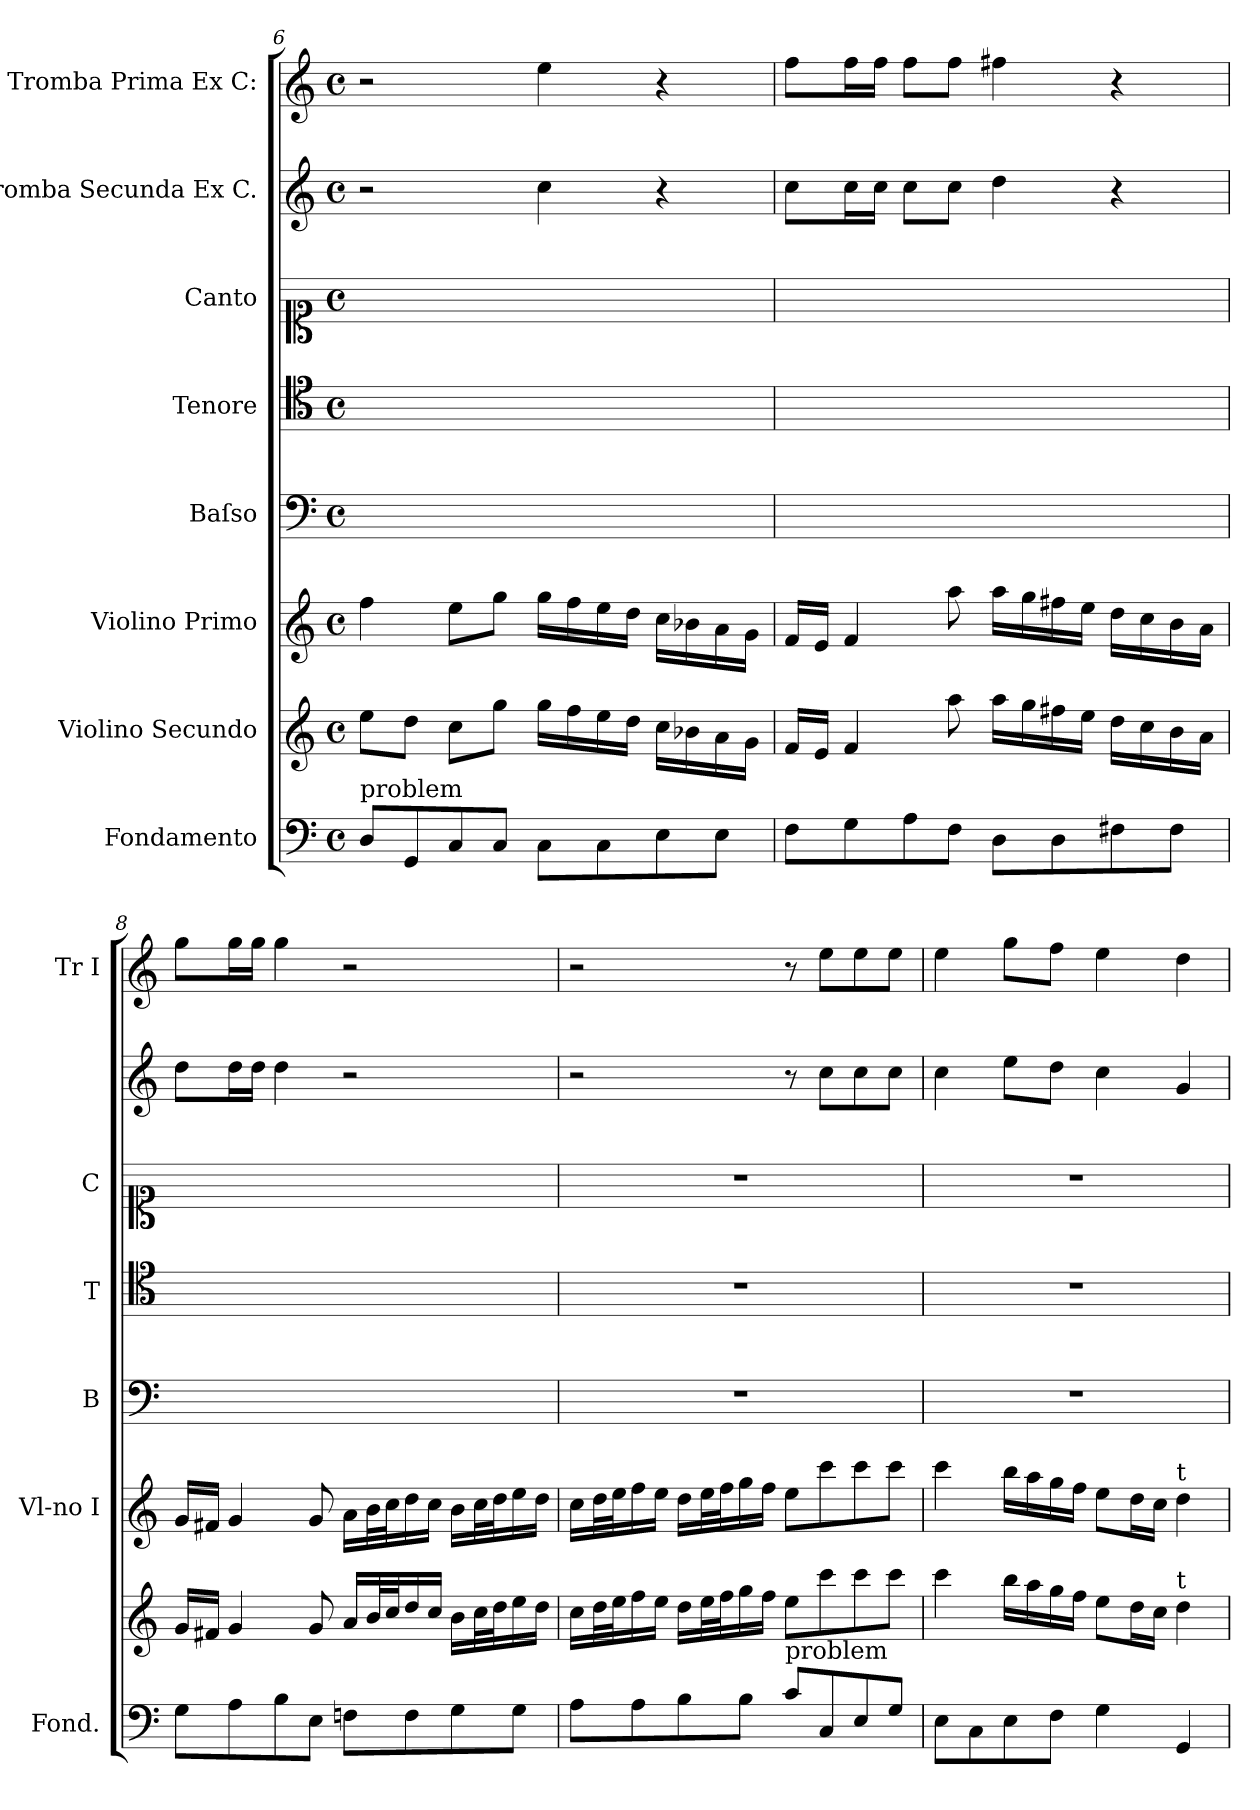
**kern	**kern	**kern	**kern	**kern	**kern	**kern	**kern
*part8	*part7	*part6	*part5	*part4	*part3	*part2	*part1
*staff8	*staff7	*staff6	*staff5	*staff4	*staff3	*staff2	*staff1
*I"Fondamento	*I"Violino Secundo	*I"Violino Primo	*I"Baſso	*I"Tenore	*I"Canto	*I"Tromba Secunda Ex C.	*I"Tromba Prima Ex C:
*I'Fond.	*	*I'Vl-no I	*I'B	*I'T	*I'C	*	*I'Tr I
*clefF4	*clefG2	*clefG2	*clefF4	*clefC4	*clefC1	*clefG2	*clefG2
*k[]	*k[]	*k[]	*k[]	*k[]	*k[]	*k[]	*k[]
*C:	*C:	*C:	*C:	*C:	*C:	*C:	*C:
*M4/4	*M4/4	*M4/4	*M4/4	*M4/4	*M4/4	*M4/4	*M4/4
*met(c)	*met(c)	*met(c)	*met(c)	*met(c)	*met(c)	*met(c)	*met(c)
=6	=6	=6	=6	=6	=6	=6	=6
!LO:TX:a:t=problem	!	!	!	!	!	!	!
8D\L	8ee\L	4ff\	1ryy	1ryy	1ryy	2r	2r
8GG/	8dd\J	.	.	.	.	.	.
8C/	8cc\L	8ee\L	.	.	.	.	.
8C/J	8gg\J	8gg\J	.	.	.	.	.
8C\L	16gg\LL	16gg\LL	.	.	.	4cc\	4ee\
.	16ff\	16ff\	.	.	.	.	.
8C\	16ee\	16ee\	.	.	.	.	.
.	16dd\JJ	16dd\JJ	.	.	.	.	.
8E\	16cc\LL	16cc\LL	.	.	.	4r	4r
.	16b-X\	16b-X\	.	.	.	.	.
8E\J	16a\	16a\	.	.	.	.	.
.	16g\JJ	16g\JJ	.	.	.	.	.
=7	=7	=7	=7	=7	=7	=7	=7
8F\L	16f/LL	16f/LL	1ryy	1ryy	1ryy	8cc\L	8ff\L
.	16e/JJ	16e/JJ	.	.	.	.	.
8G\	4f/	4f/	.	.	.	16cc\L	16ff\L
.	.	.	.	.	.	16cc\JJ	16ff\JJ
8A\	.	.	.	.	.	8cc\L	8ff\L
8F\J	8aa\	8aa\	.	.	.	8cc\J	8ff\J
8D\L	16aa\LL	16aa\LL	.	.	.	4dd\	4ff#X\
.	16gg\	16gg\	.	.	.	.	.
8D\	16ff#X\	16ff#X\	.	.	.	.	.
.	16ee\JJ	16ee\JJ	.	.	.	.	.
8F#X\	16dd\LL	16dd\LL	.	.	.	4r	4r
.	16cc\	16cc\	.	.	.	.	.
8F#\J	16b\	16b\	.	.	.	.	.
.	16a\JJ	16a\JJ	.	.	.	.	.
=8	=8	=8	=8	=8	=8	=8	=8
8G\L	16g/LL	16g/LL	1ryy	1ryy	1ryy	8dd\L	8gg\L
.	16f#X/JJ	16f#X/JJ	.	.	.	.	.
8A\	4g/	4g/	.	.	.	16dd\L	16gg\L
.	.	.	.	.	.	16dd\JJ	16gg\JJ
8B\	.	.	.	.	.	4dd\	4gg\
8E\J	8g/	8g/	.	.	.	.	.
8Fn\L	16a/LL	16a\LL	.	.	.	2r	2r
.	32b/L	32b\L	.	.	.	.	.
.	32cc/J	32cc\J	.	.	.	.	.
8F\	16dd/	16dd\	.	.	.	.	.
.	16cc/JJ	16cc\JJ	.	.	.	.	.
8G\	16b\LL	16b\LL	.	.	.	.	.
.	32cc\L	32cc\L	.	.	.	.	.
.	32dd\J	32dd\J	.	.	.	.	.
8G\J	16ee\	16ee\	.	.	.	.	.
.	16dd\JJ	16dd\JJ	.	.	.	.	.
=9	=9	=9	=9	=9	=9	=9	=9
8A\L	16cc\LL	16cc\LL	1r	1r	1r	2r	2r
.	32dd\L	32dd\L	.	.	.	.	.
.	32ee\J	32ee\J	.	.	.	.	.
8A\	16ff\	16ff\	.	.	.	.	.
.	16ee\JJ	16ee\JJ	.	.	.	.	.
8B\	16dd\LL	16dd\LL	.	.	.	.	.
.	32ee\L	32ee\L	.	.	.	.	.
.	32ff\J	32ff\J	.	.	.	.	.
8B\J	16gg\	16gg\	.	.	.	.	.
.	16ff\JJ	16ff\JJ	.	.	.	.	.
!LO:TX:a:t=problem	!	!	!	!	!	!	!
8c\L	8ee\L	8ee\L	.	.	.	8r	8r
8C/	8ccc\	8ccc\	.	.	.	8cc\L	8ee\L
8E/	8ccc\	8ccc\	.	.	.	8cc\	8ee\
8G/J	8ccc\J	8ccc\J	.	.	.	8cc\J	8ee\J
=10	=10	=10	=10	=10	=10	=10	=10
8E\L	4ccc\	4ccc\	1r	1r	1r	4cc\	4ee\
8C\	.	.	.	.	.	.	.
8E\	16bb\LL	16bb\LL	.	.	.	8ee\L	8gg\L
.	16aa\	16aa\	.	.	.	.	.
8F\J	16gg\	16gg\	.	.	.	8dd\J	8ff\J
.	16ff\JJ	16ff\JJ	.	.	.	.	.
4G\	8ee\L	8ee\L	.	.	.	4cc\	4ee\
.	16dd\L	16dd\L	.	.	.	.	.
.	16cc\JJ	16cc\JJ	.	.	.	.	.
!	!	!LO:TX:a:t=t	!	!	!	!	!
!	!LO:TX:a:t=t	!	!	!	!	!	!
4GG/	4dd\	4dd\	.	.	.	4g/	4dd\
=	=	=	=	=	=	=	=
*-	*-	*-	*-	*-	*-	*-	*-
